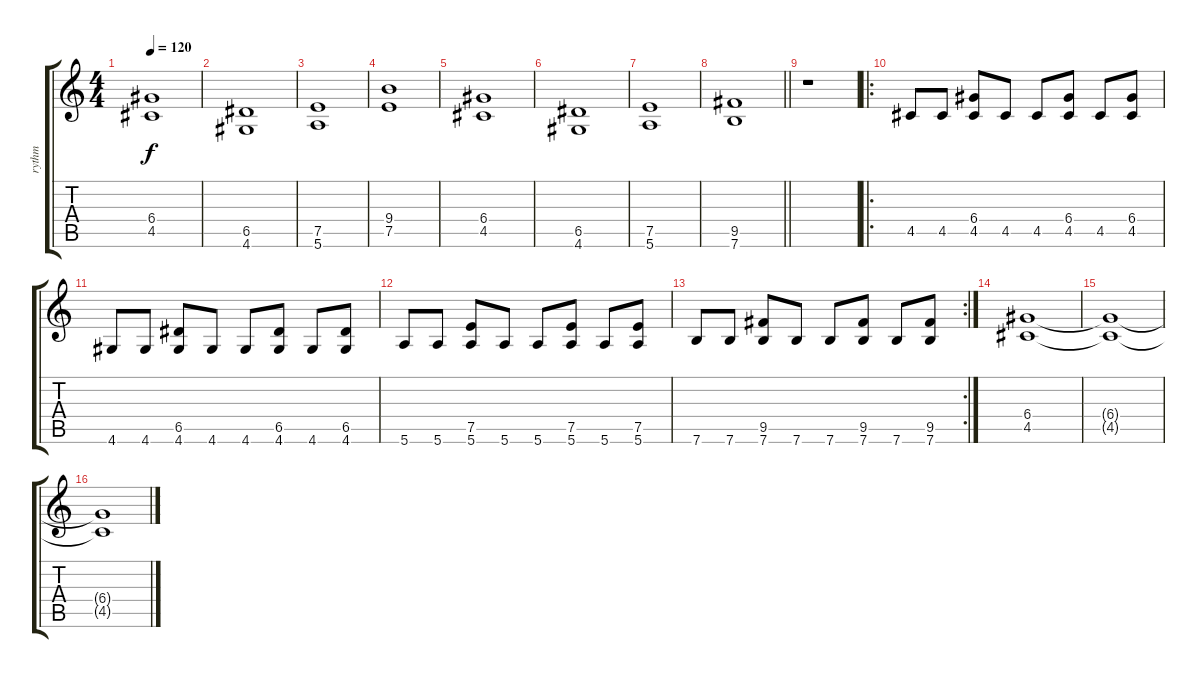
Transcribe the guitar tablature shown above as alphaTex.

\track ("rythm" "rythm") {instrument distortionguitar}
\staff {score tabs}
\tuning (E4 B3 G3 D3 A2 E2) {hide}
\ts (4 4)
\tempo 120
\clef g2
\ks c
(6.4 4.5).1{dy f} |
(6.5 4.6).1 |
(7.5 5.6).1 |
(9.4 7.5).1 |
(6.4 4.5).1 |
(6.5 4.6).1 |
(7.5 5.6).1 |
\barLineRight lightlight
(9.5 7.6).1 |
r.1 |
\ro
4.5.8 4.5.8 (6.4 4.5).8 4.5.8 4.5.8 (6.4 4.5).8 4.5.8 (6.4 4.5).8 |
4.6.8 4.6.8 (6.5 4.6).8 4.6.8 4.6.8 (6.5 4.6).8 4.6.8 (6.5 4.6).8 |
5.6.8 5.6.8 (7.5 5.6).8 5.6.8 5.6.8 (7.5 5.6).8 5.6.8 (7.5 5.6).8 |
\rc 2
7.6.8 7.6.8 (9.5 7.6).8 7.6.8 7.6.8 (9.5 7.6).8 7.6.8 (9.5 7.6).8 |
(6.4 4.5).1 |
(6.4{t} 4.5{t}).1 |
(6.4{t} 4.5{t}).1
